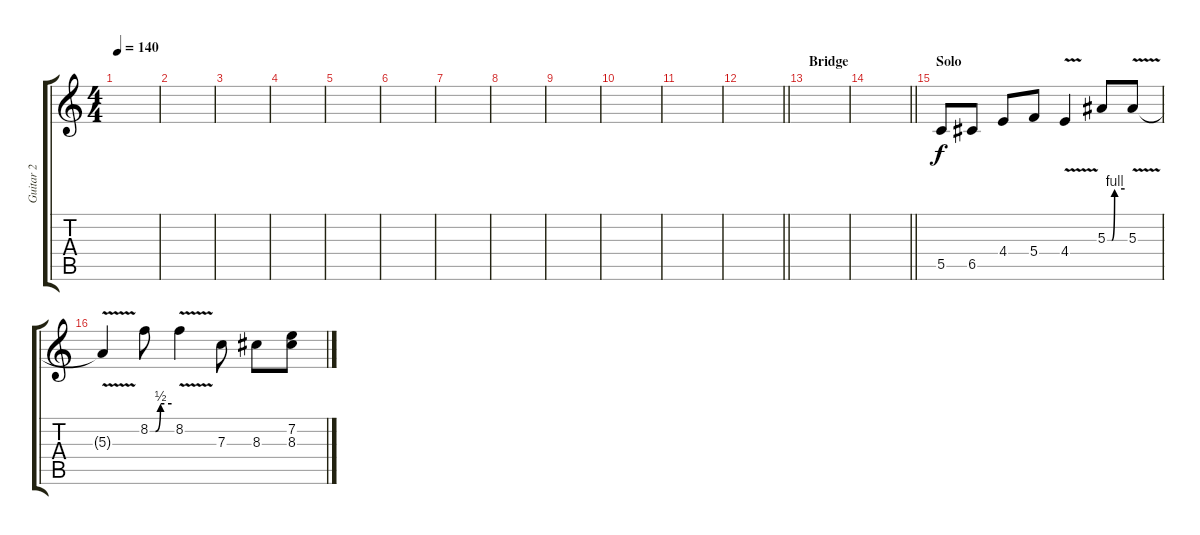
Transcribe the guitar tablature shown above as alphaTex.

\track ("Guitar 2" "Guitar 2") {instrument distortionguitar}
\staff {score tabs}
\tuning (D4 A3 F3 C3 G2 C2) {hide}
\ts (4 4)
\tempo 140
\clef g2
\ks c
|
|
|
|
|
|
|
|
|
|
|
\barLineRight lightlight
|
\section ("" "Bridge")
|
\barLineRight lightlight
|
\section ("" "Solo")
5.5.8{volume 16 balance 8} 6.5.8 4.4.8 5.4.8 4.4{v}.4 5.3{be (custom 0 0 15 0 25 4 60 4)}.8 5.3{v}.8 |
5.3{t}.4 8.2{be (custom 0 0 15 0 29 2 60 2)}.8 8.2{v}.4 7.3.8 8.3.8 (7.2 8.3).8
